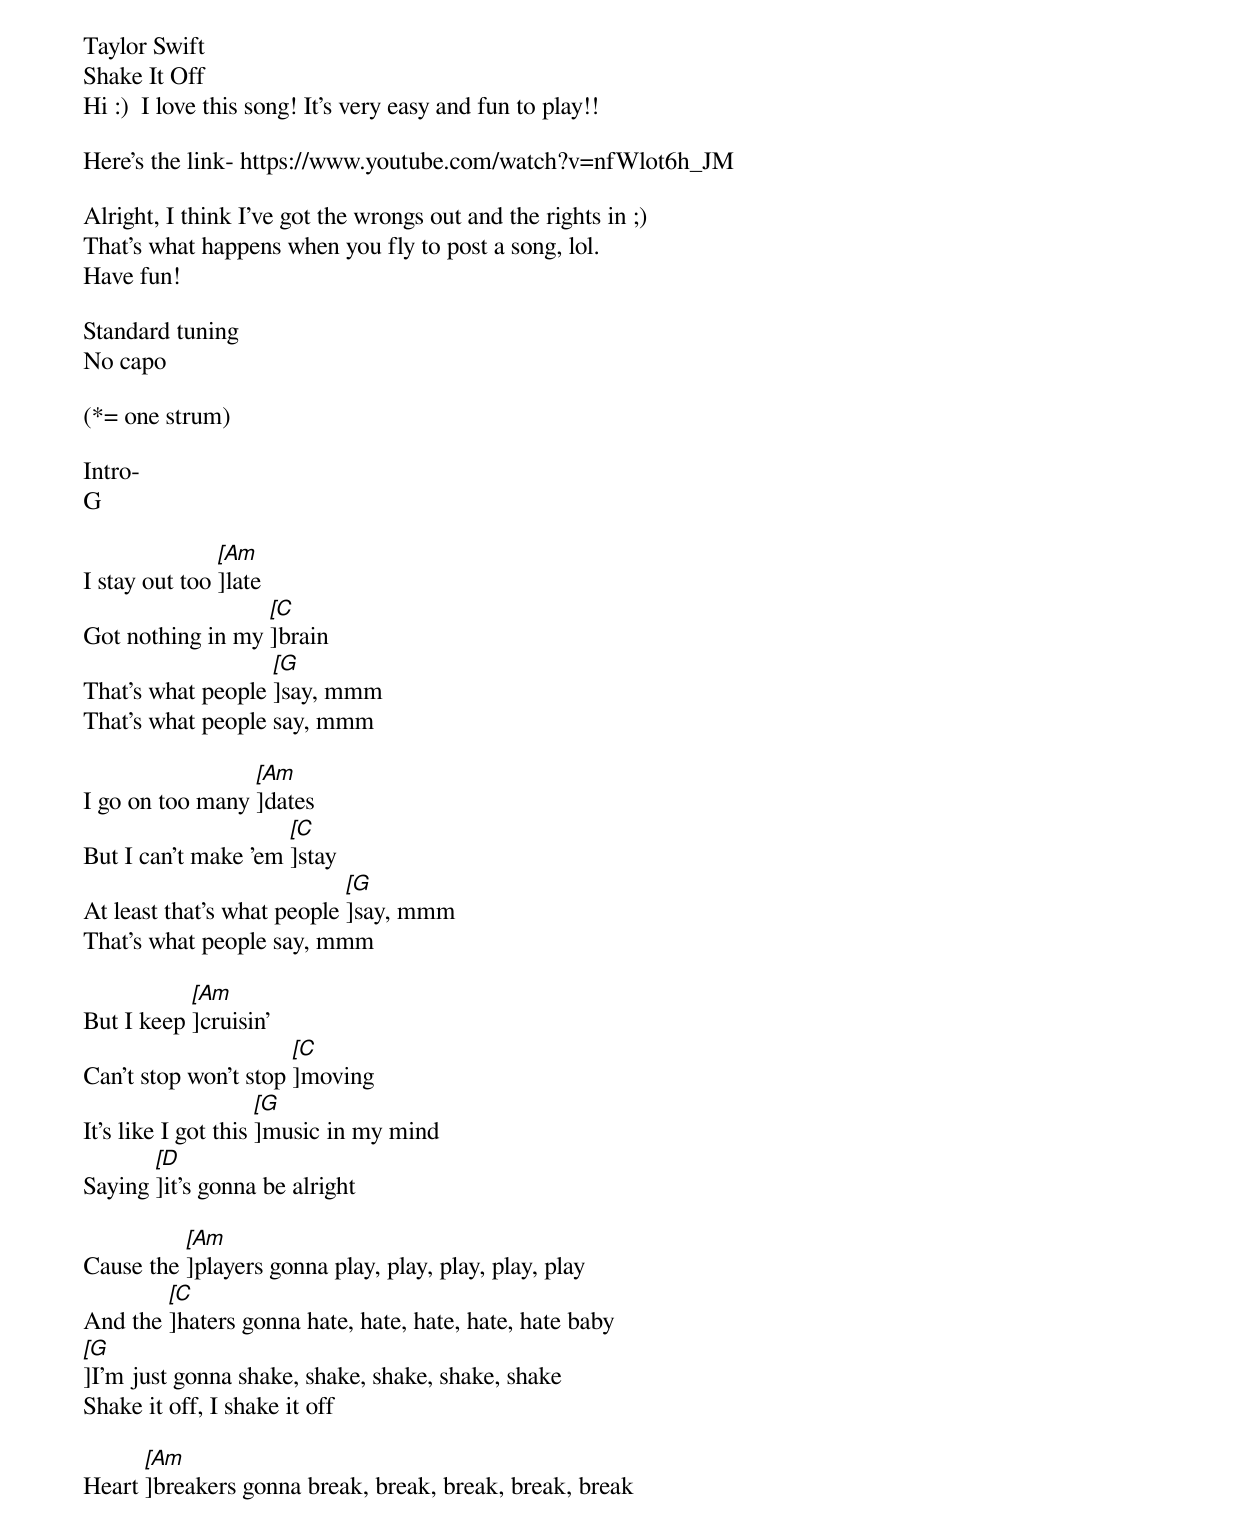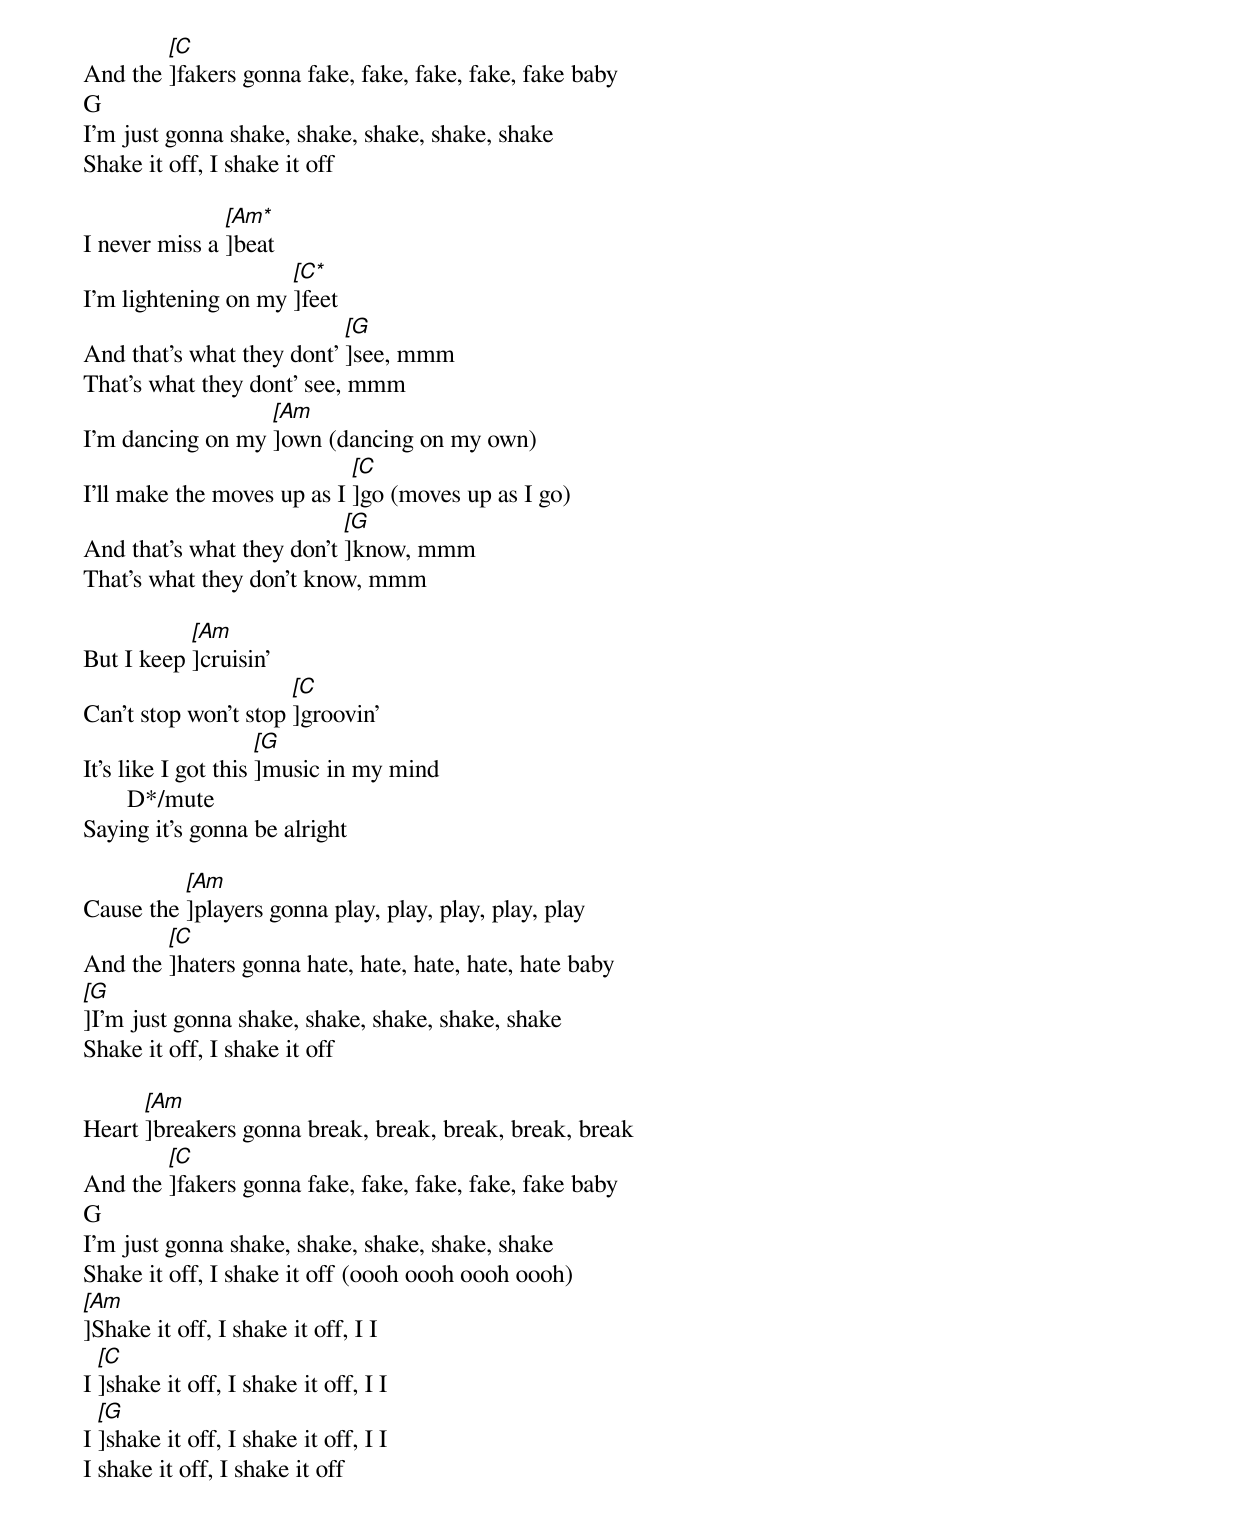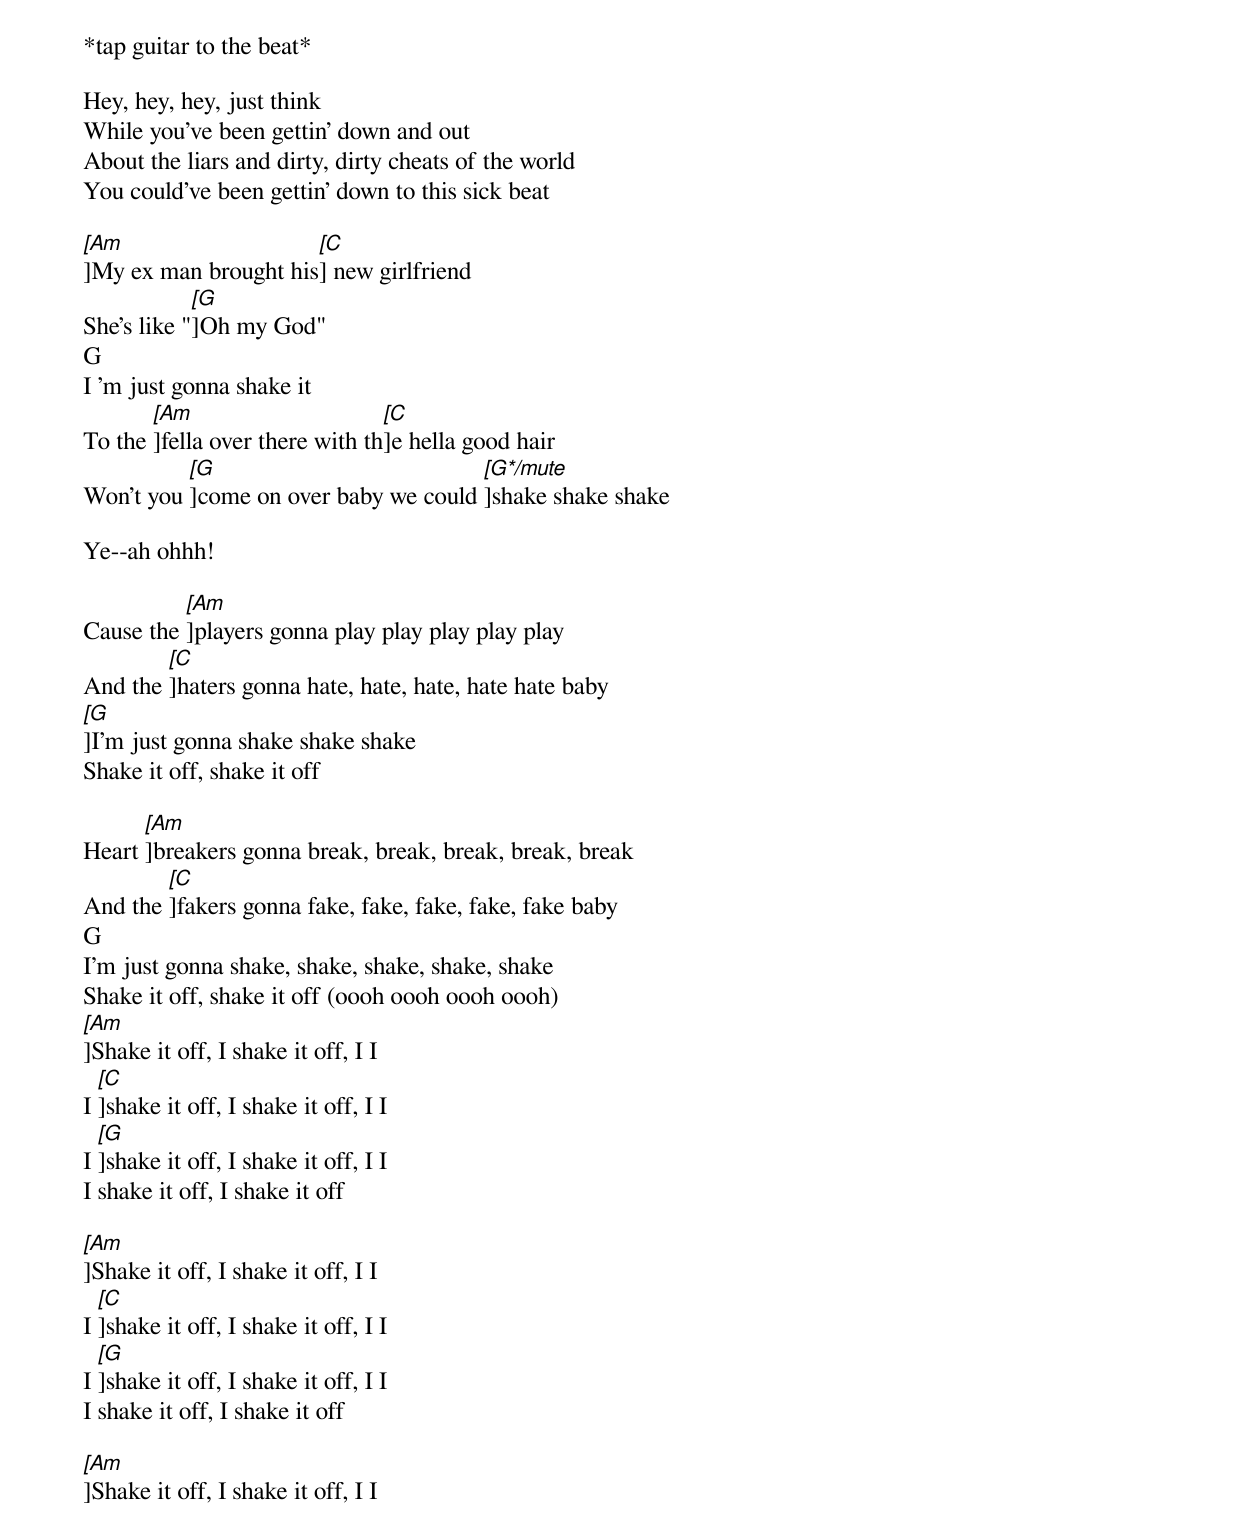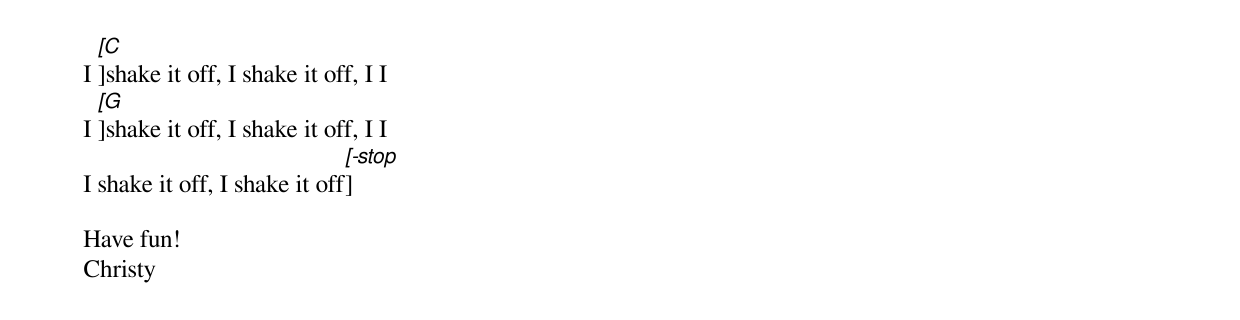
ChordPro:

Taylor Swift
Shake It Off
Hi :)  I love this song! It's very easy and fun to play!!

Here's the link- https://www.youtube.com/watch?v=nfWlot6h_JM

Alright, I think I've got the wrongs out and the rights in ;)
That's what happens when you fly to post a song, lol.
Have fun!

Standard tuning
No capo

(*= one strum)

Intro-
G

I stay out too [[Am]]late
Got nothing in my [[C]]brain
That's what people [[G]]say, mmm
That's what people say, mmm

I go on too many [[Am]]dates
But I can't make 'em [[C]]stay
At least that's what people [[G]]say, mmm
That's what people say, mmm

But I keep [[Am]]cruisin'
Can't stop won't stop [[C]]moving
It's like I got this [[G]]music in my mind
Saying [[D]]it's gonna be alright

Cause the [[Am]]players gonna play, play, play, play, play
And the [[C]]haters gonna hate, hate, hate, hate, hate baby
[[G]]I'm just gonna shake, shake, shake, shake, shake
Shake it off, I shake it off

Heart [[Am]]breakers gonna break, break, break, break, break
And the [[C]]fakers gonna fake, fake, fake, fake, fake baby
G
I'm just gonna shake, shake, shake, shake, shake
Shake it off, I shake it off

I never miss a [[Am*]]beat
I'm lightening on my [[C*]]feet
And that's what they dont' [[G]]see, mmm
That's what they dont' see, mmm
I'm dancing on my [[Am]]own (dancing on my own)
I'll make the moves up as I [[C]]go (moves up as I go)
And that's what they don't [[G]]know, mmm
That's what they don't know, mmm

But I keep [[Am]]cruisin'
Can't stop won't stop [[C]]groovin'
It's like I got this [[G]]music in my mind
       D*/mute
Saying it's gonna be alright

Cause the [[Am]]players gonna play, play, play, play, play
And the [[C]]haters gonna hate, hate, hate, hate, hate baby
[[G]]I'm just gonna shake, shake, shake, shake, shake
Shake it off, I shake it off

Heart [[Am]]breakers gonna break, break, break, break, break
And the [[C]]fakers gonna fake, fake, fake, fake, fake baby
G
I'm just gonna shake, shake, shake, shake, shake
Shake it off, I shake it off (oooh oooh oooh oooh)
[[Am]]Shake it off, I shake it off, I I
I [[C]]shake it off, I shake it off, I I
I [[G]]shake it off, I shake it off, I I
I shake it off, I shake it off

*tap guitar to the beat*

Hey, hey, hey, just think
While you've been gettin' down and out
About the liars and dirty, dirty cheats of the world
You could've been gettin' down to this sick beat

[[Am]]My ex man brought his[[C]] new girlfriend
She's like "[[G]]Oh my God"
G
I 'm just gonna shake it
To the [[Am]]fella over there with th[[C]]e hella good hair
Won't you [[G]]come on over baby we could [[G*/mute]]shake shake shake

Ye--ah ohhh!

Cause the [[Am]]players gonna play play play play play
And the [[C]]haters gonna hate, hate, hate, hate hate baby
[[G]]I'm just gonna shake shake shake
Shake it off, shake it off

Heart [[Am]]breakers gonna break, break, break, break, break
And the [[C]]fakers gonna fake, fake, fake, fake, fake baby
G
I'm just gonna shake, shake, shake, shake, shake
Shake it off, shake it off (oooh oooh oooh oooh)
[[Am]]Shake it off, I shake it off, I I
I [[C]]shake it off, I shake it off, I I
I [[G]]shake it off, I shake it off, I I
I shake it off, I shake it off

[[Am]]Shake it off, I shake it off, I I
I [[C]]shake it off, I shake it off, I I
I [[G]]shake it off, I shake it off, I I
I shake it off, I shake it off

[[Am]]Shake it off, I shake it off, I I
I [[C]]shake it off, I shake it off, I I
I [[G]]shake it off, I shake it off, I I
I shake it off, I shake it off[[-stop]]

Have fun!
Christy
